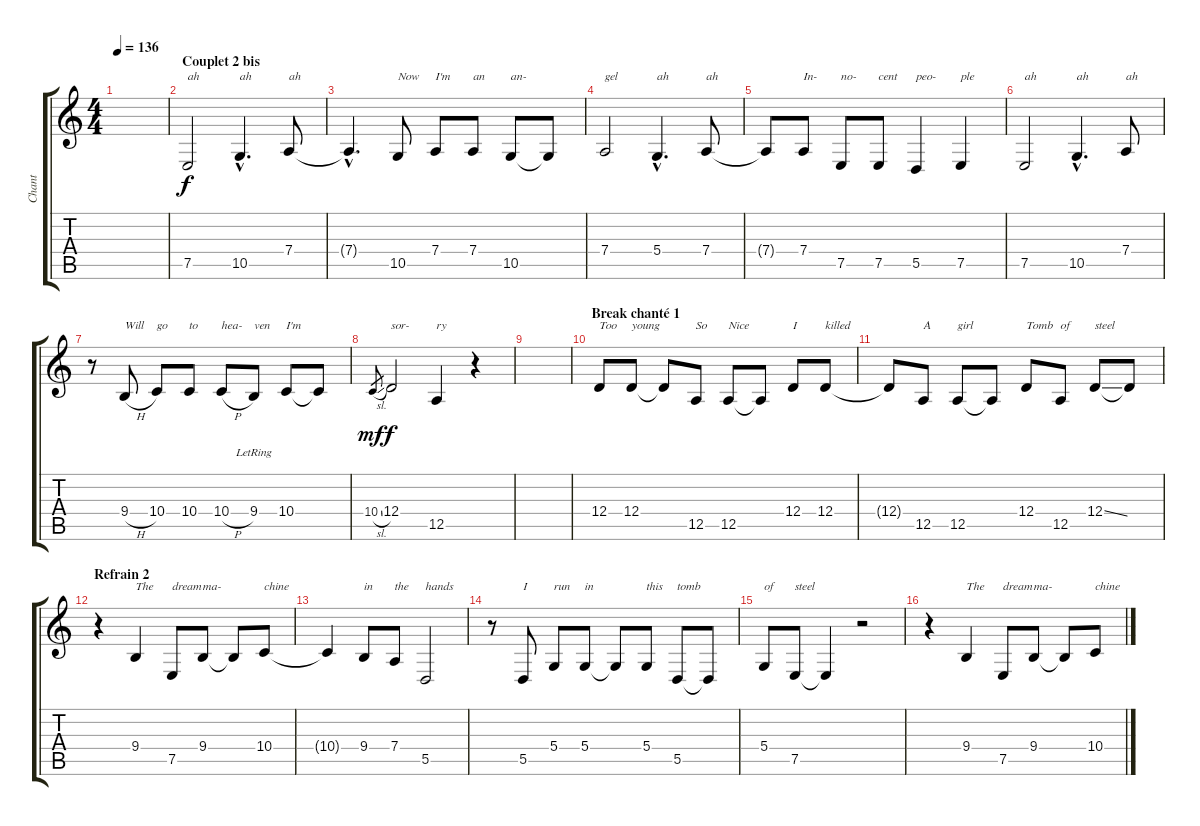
\track ("Chant" "Chant") {instrument electricgrandpiano}
\staff {score tabs}
\tuning (E4 B3 G3 D3 A2 E2) {hide}
\ts (4 4)
\tempo 136
\clef g2
\ks c
|
\section ("" "Couplet 2 bis")
7.5.2{txt "ah"} 10.5{hac}.4{d txt "ah"} 7.4.8{txt "ah"} |
7.4{hac t}.4{d} 10.5.8{txt "Now"} 7.4.8{txt "I'm"} 7.4.8{txt "an"} 10.5.8{txt "an-"} 10.5{t}.8 |
7.4.2{txt "gel"} 5.4{hac}.4{d txt "ah"} 7.4.8{txt "ah"} |
7.4{t}.8 7.4.8{txt "In-"} 7.5.8{txt "no-"} 7.5.8{txt "cent"} 5.5.4{txt "peo-"} 7.5.4{txt "ple"} |
7.5.2{txt "ah"} 10.5{hac}.4{d txt "ah"} 7.4.8{txt "ah"} |
r.8 9.4{h}.8{txt "Will"} 10.4.8{txt "go"} 10.4.8{txt "to"} 10.4{h}.8{txt "hea-"} 9.4{lr}.8{txt "ven"} 10.4.8{txt "I'm"} 10.4{t}.8 |
10.4{sl}.8{gr dy mf} 12.4.2{txt "sor-" dy f} 12.5.4{txt "ry"} r.4 |
|
\section ("" "Break chanté 1")
12.4.8{txt "Too"} 12.4.8{txt "young"} 12.4{t}.8 12.5.8{txt "So"} 12.5.8{txt "Nice"} 12.5{t}.8 12.4.8{txt "I"} 12.4.8{txt "killed"} |
12.4{t}.8 12.5.8{txt "A"} 12.5.8{txt "girl"} 12.5{t}.8 12.4.8{txt "Tomb"} 12.5.8{txt "of"} 12.4{ss}.8{txt "steel"} 12.4{t}.8 |
\section ("" "Refrain 2")
r.4 9.4.4{txt "The"} 7.5.8{txt "dream"} 9.4.8{txt "ma-"} 9.4{t}.8 10.4.8{txt "chine"} |
10.4{t}.4 9.4.8{txt "in"} 7.4.8{txt "the"} 5.5.2{txt "hands"} |
r.8 5.5.8{txt "I"} 5.4.8{txt "run"} 5.4.8{txt "in"} 5.4{t}.8 5.4.8{txt "this"} 5.5.8{txt "tomb"} 5.5{t}.8 |
5.4.8{txt "of"} 7.5.8{txt "steel"} 7.5{t}.4 r.2 |
r.4 9.4.4{txt "The"} 7.5.8{txt "dream"} 9.4.8{txt "ma-"} 9.4{t}.8 10.4.8{txt "chine"}
